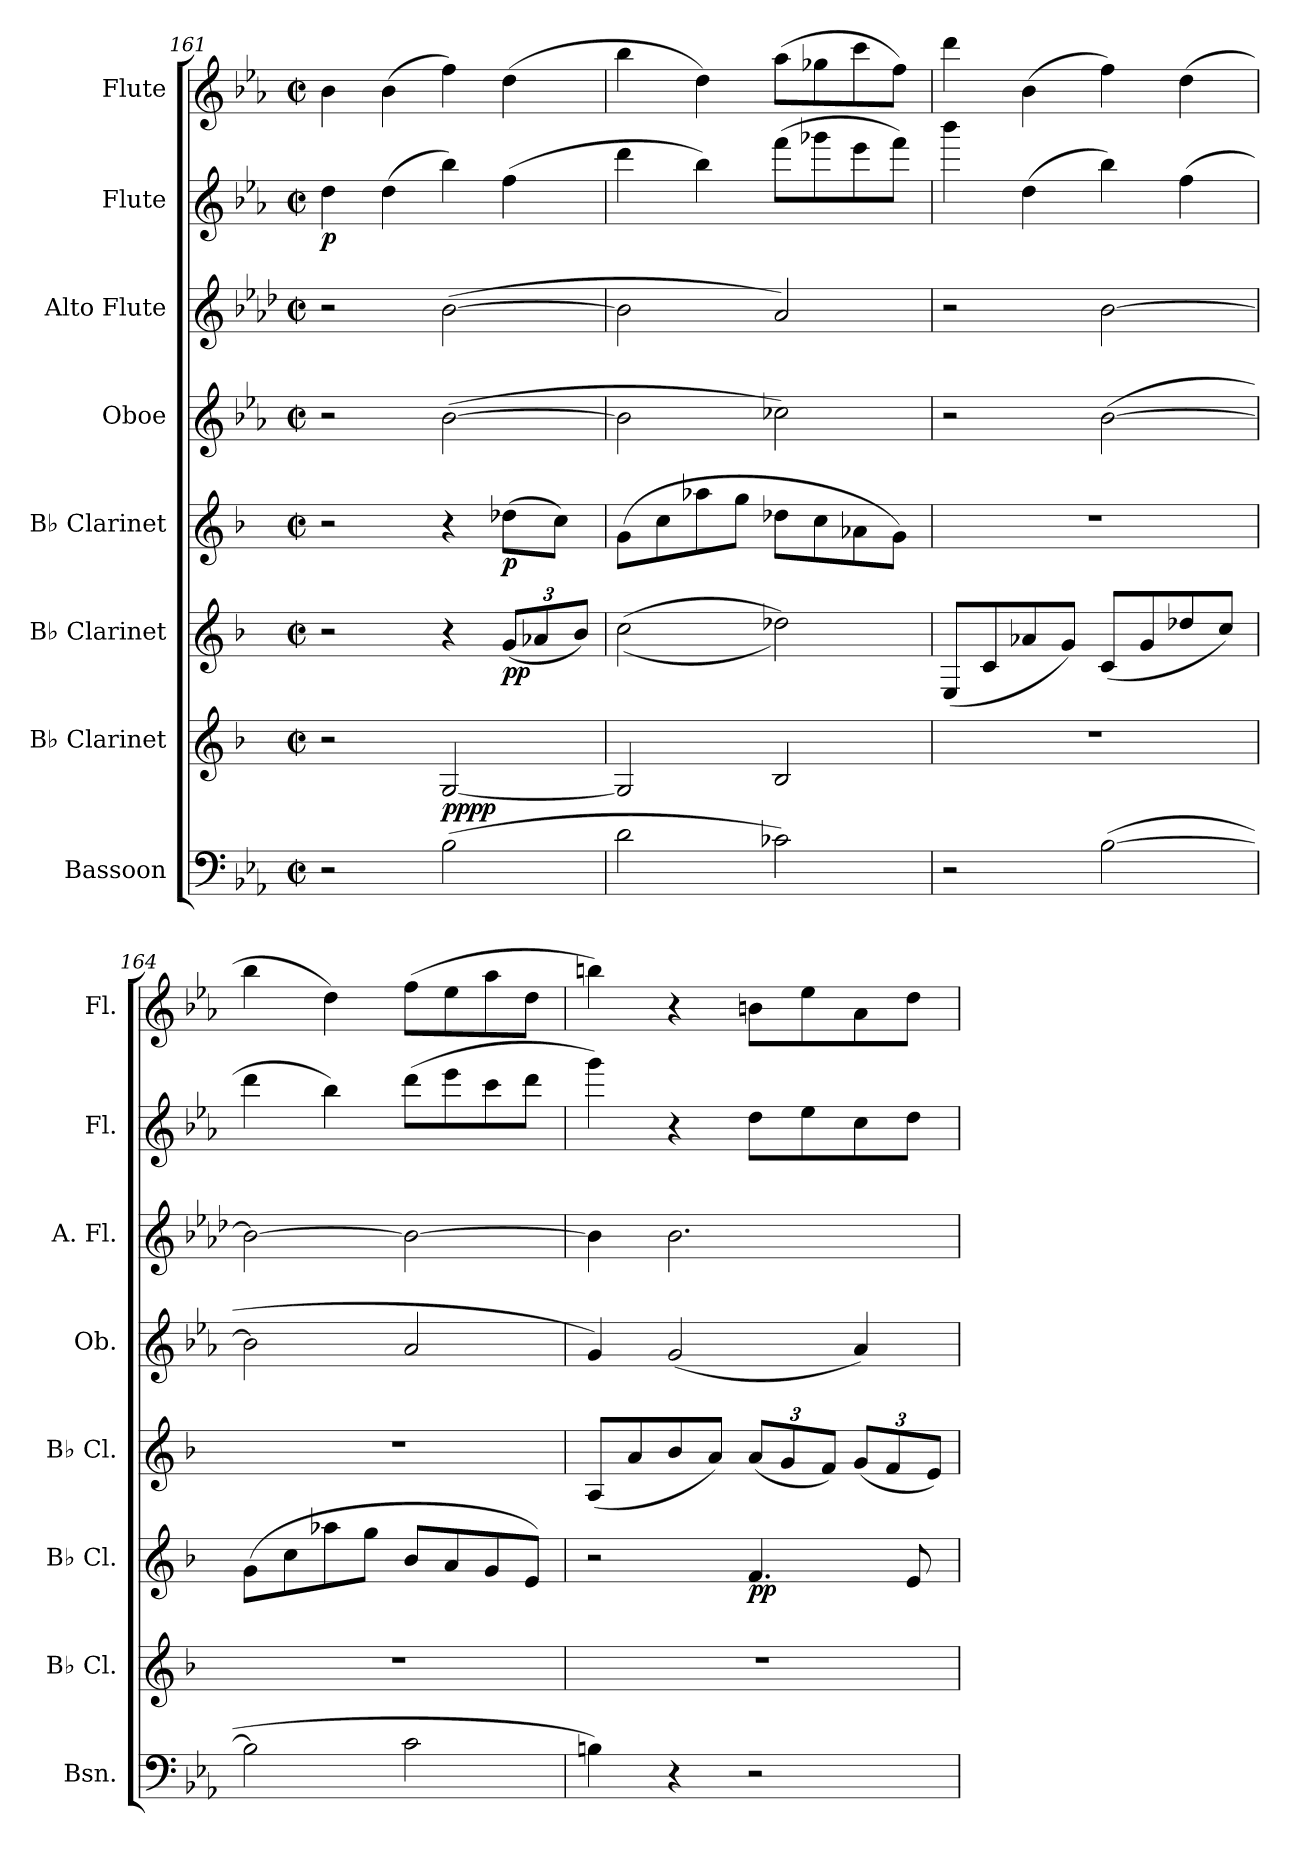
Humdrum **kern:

**kern	**dynam	**kern	**kern	**dynam	**kern	**dynam	**kern	**kern	**kern	**dynam	**kern
*part8	*part8	*part7	*part6	*part6	*part5	*part5	*part4	*part3	*part2	*part2	*part1
*staff8	*staff8	*staff7	*staff6	*staff6	*staff5	*staff5	*staff4	*staff3	*staff2	*staff2	*staff1
*I"Bassoon	*	*I"B♭ Clarinet	*I"B♭ Clarinet	*	*I"B♭ Clarinet	*	*I"Oboe	*I"Alto Flute	*I"Flute	*	*I"Flute
*I'Bsn.	*	*I'B♭ Cl.	*I'B♭ Cl.	*	*I'B♭ Cl.	*	*I'Ob.	*I'A. Fl.	*I'Fl.	*	*I'Fl.
*clefF4	*	*clefG2	*clefG2	*	*clefG2	*	*clefG2	*clefG2	*clefG2	*	*clefG2
*	*	*ITrd1c2	*ITrd1c2	*	*ITrd1c2	*	*	*ITrd3c5	*	*	*
*k[b-e-a-]	*	*k[b-e-a-]	*k[b-e-a-]	*	*k[b-e-a-]	*	*k[b-e-a-]	*k[b-e-a-]	*k[b-e-a-]	*	*k[b-e-a-]
*M2/2	*	*M2/2	*M2/2	*	*M2/2	*	*M2/2	*M2/2	*M2/2	*	*M2/2
*met(c|)	*	*met(c|)	*met(c|)	*	*met(c|)	*	*met(c|)	*met(c|)	*met(c|)	*	*met(c|)
=161	=161	=161	=161	=161	=161	=161	=161	=161	=161	=161	=161
!	!	!	!	!	!	!	!	!	!	!LO:DY:b	!
2r	.	2r	2r	.	2r	.	2r	2r	4dd\	p	4b-\
.	.	.	.	.	.	.	.	.	(>4dd\	.	(>4b-\
!	!LO:DY:b	!	!	!	!	!	!	!	!	!	!
!	!LO:DY:n=1:a	!	!	!	!	!	!	!	!	!	!
(>2B-\	pp pp	[2F/	4r	.	4r	.	(>[2b-\	(>[2f\	4bb-\)	.	4ff\)
*	*	*	*Xbrackettup	*	*	*	*	*	*	*	*
!	!	!	!	!LO:DY:b	!	!LO:DY:b	!	!	!	!	!
.	.	.	(<12f/L	pp	(>8cc-X\L	p	.	.	(>4ff\	.	(>4dd\
.	.	.	12g-X/	.	.	.	.	.	.	.	.
.	.	.	.	.	8b-\J)	.	.	.	.	.	.
.	.	.	12a-/J)	.	.	.	.	.	.	.	.
=162	=162	=162	=162	=162	=162	=162	=162	=162	=162	=162	=162
2d\	.	2F/]	(>(>2b-\	.	(>8f\L	.	2b-\]	2f\]	4ddd\	.	4bb-\
.	.	.	.	.	8b-\	.	.	.	.	.	.
.	.	.	.	.	8gg-X\	.	.	.	4bb-\)	.	4dd\)
.	.	.	.	.	8ff\J	.	.	.	.	.	.
2c-X\)	.	2A-/	2cc-X\))	.	8cc-X\L	.	2cc-X\)	2e-/)	(>8fff\L	.	(>8aa-\L
.	.	.	.	.	8b-\	.	.	.	8ggg-X\	.	8gg-X\
.	.	.	.	.	8g-X\	.	.	.	8eee-\	.	8ccc\
.	.	.	.	.	8f\J)	.	.	.	8fff\J)	.	8ff\J)
=163	=163	=163	=163	=163	=163	=163	=163	=163	=163	=163	=163
2r	.	1r	(<8D/L	.	1r	.	2r	2r	4bbb-\	.	4ddd\
.	.	.	8B-/	.	.	.	.	.	.	.	.
.	.	.	8g-X/	.	.	.	.	.	(>4dd\	.	(>4b-\
.	.	.	8f/J)	.	.	.	.	.	.	.	.
(>[2B-\	.	.	(<8B-/L	.	.	.	(>[2b-\	[2f\	4bb-\)	.	4ff\)
.	.	.	8f/	.	.	.	.	.	.	.	.
.	.	.	8cc-X/	.	.	.	.	.	(>4ff\	.	(>4dd\
.	.	.	8b-/J)	.	.	.	.	.	.	.	.
=164	=164	=164	=164	=164	=164	=164	=164	=164	=164	=164	=164
2B-\]	.	1r	(>8f\L	.	1r	.	2b-\]	2f\_	4ddd\	.	4bb-\
.	.	.	8b-\	.	.	.	.	.	.	.	.
.	.	.	8gg-X\	.	.	.	.	.	4bb-\)	.	4dd\)
.	.	.	8ff\J	.	.	.	.	.	.	.	.
2c\	.	.	8a-/L	.	.	.	2a-/	2f\_	(>8ddd\L	.	(>8ff\L
.	.	.	8g/	.	.	.	.	.	8eee-\	.	8ee-\
.	.	.	8f/	.	.	.	.	.	8ccc\	.	8aa-\
.	.	.	8d/J)	.	.	.	.	.	8ddd\J	.	8dd\J
!!LO:PB:g=z
=165	=165	=165	=165	=165	=165	=165	=165	=165	=165	=165	=165
4Bn\)	.	1r	2r	.	(<8G/L	.	4g/)	4f\]	4ggg\)	.	4bbn\)
.	.	.	.	.	8g/	.	.	.	.	.	.
4r	.	.	.	.	8a-/	.	(<2g/	2.f\	4r	.	4r
.	.	.	.	.	8g/J)	.	.	.	.	.	.
*	*	*	*	*	*Xbrackettup	*	*	*	*	*	*
!	!	!	!	!LO:DY:b	!	!	!	!	!	!	!
2r	.	.	4.e-/	pp	(<12g/L	.	.	.	8dd\L	.	8bn\L
.	.	.	.	.	12f/	.	.	.	.	.	.
.	.	.	.	.	.	.	.	.	8ee-\	.	8ee-\
.	.	.	.	.	12e-/J)	.	.	.	.	.	.
.	.	.	.	.	(<12f/L	.	4a-/)	.	8cc\	.	8a-\
.	.	.	.	.	12e-/	.	.	.	.	.	.
.	.	.	8d/	.	.	.	.	.	8dd\J	.	8dd\J
.	.	.	.	.	12d/J)	.	.	.	.	.	.
=	=	=	=	=	=	=	=	=	=	=	=
*-	*-	*-	*-	*-	*-	*-	*-	*-	*-	*-	*-
